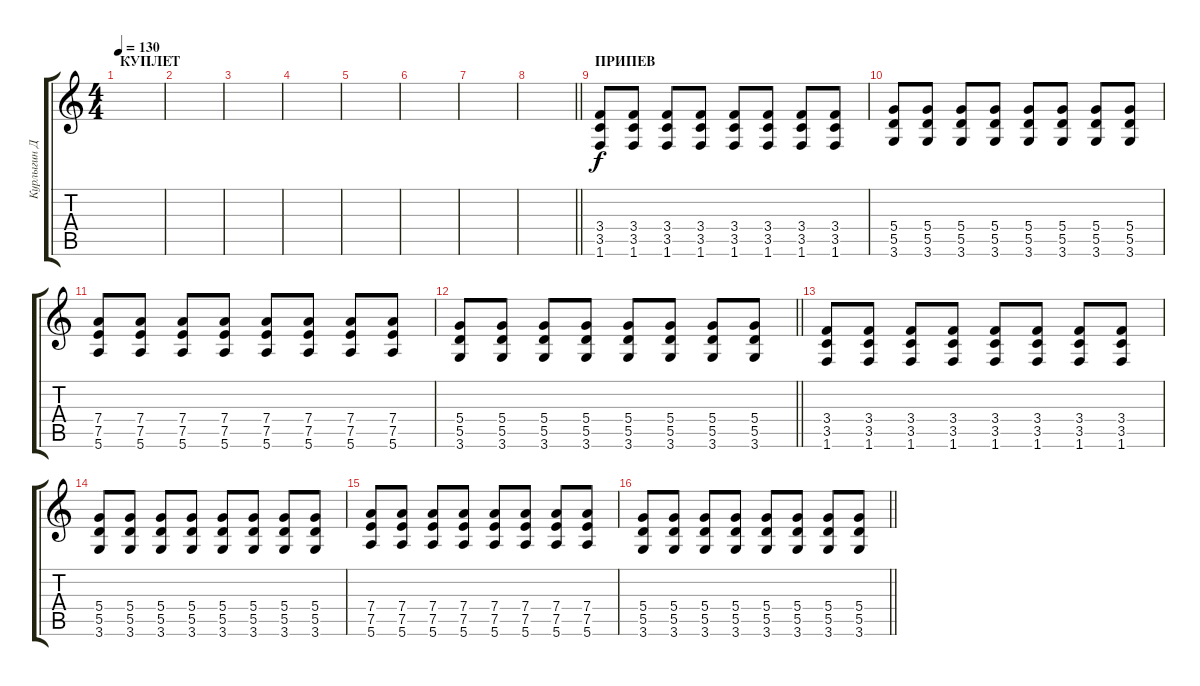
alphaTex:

\track ("Курлыгин Дмитрий" "Курлыгин Д") {instrument distortionguitar}
\staff {score tabs}
\tuning (E4 B3 G3 D3 A2 E2) {hide}
\ts (4 4)
\section ("" "КУПЛЕТ")
\tempo 130
\clef g2
\ks c
|
|
|
|
|
|
|
\barLineRight lightlight
|
\section ("" "ПРИПЕВ")
(3.4 3.5 1.6).8 (3.4 3.5 1.6).8 (3.4 3.5 1.6).8 (3.4 3.5 1.6).8 (3.4 3.5 1.6).8 (3.4 3.5 1.6).8 (3.4 3.5 1.6).8 (3.4 3.5 1.6).8 |
(5.4 5.5 3.6).8 (5.4 5.5 3.6).8 (5.4 5.5 3.6).8 (5.4 5.5 3.6).8 (5.4 5.5 3.6).8 (5.4 5.5 3.6).8 (5.4 5.5 3.6).8 (5.4 5.5 3.6).8 |
(7.4 7.5 5.6).8 (7.4 7.5 5.6).8 (7.4 7.5 5.6).8 (7.4 7.5 5.6).8 (7.4 7.5 5.6).8 (7.4 7.5 5.6).8 (7.4 7.5 5.6).8 (7.4 7.5 5.6).8 |
\barLineRight lightlight
(5.4 5.5 3.6).8 (5.4 5.5 3.6).8 (5.4 5.5 3.6).8 (5.4 5.5 3.6).8 (5.4 5.5 3.6).8 (5.4 5.5 3.6).8 (5.4 5.5 3.6).8 (5.4 5.5 3.6).8 |
(3.4 3.5 1.6).8 (3.4 3.5 1.6).8 (3.4 3.5 1.6).8 (3.4 3.5 1.6).8 (3.4 3.5 1.6).8 (3.4 3.5 1.6).8 (3.4 3.5 1.6).8 (3.4 3.5 1.6).8 |
(5.4 5.5 3.6).8 (5.4 5.5 3.6).8 (5.4 5.5 3.6).8 (5.4 5.5 3.6).8 (5.4 5.5 3.6).8 (5.4 5.5 3.6).8 (5.4 5.5 3.6).8 (5.4 5.5 3.6).8 |
(7.4 7.5 5.6).8 (7.4 7.5 5.6).8 (7.4 7.5 5.6).8 (7.4 7.5 5.6).8 (7.4 7.5 5.6).8 (7.4 7.5 5.6).8 (7.4 7.5 5.6).8 (7.4 7.5 5.6).8 |
\barLineRight lightlight
(5.4 5.5 3.6).8 (5.4 5.5 3.6).8 (5.4 5.5 3.6).8 (5.4 5.5 3.6).8 (5.4 5.5 3.6).8 (5.4 5.5 3.6).8 (5.4 5.5 3.6).8 (5.4 5.5 3.6).8
